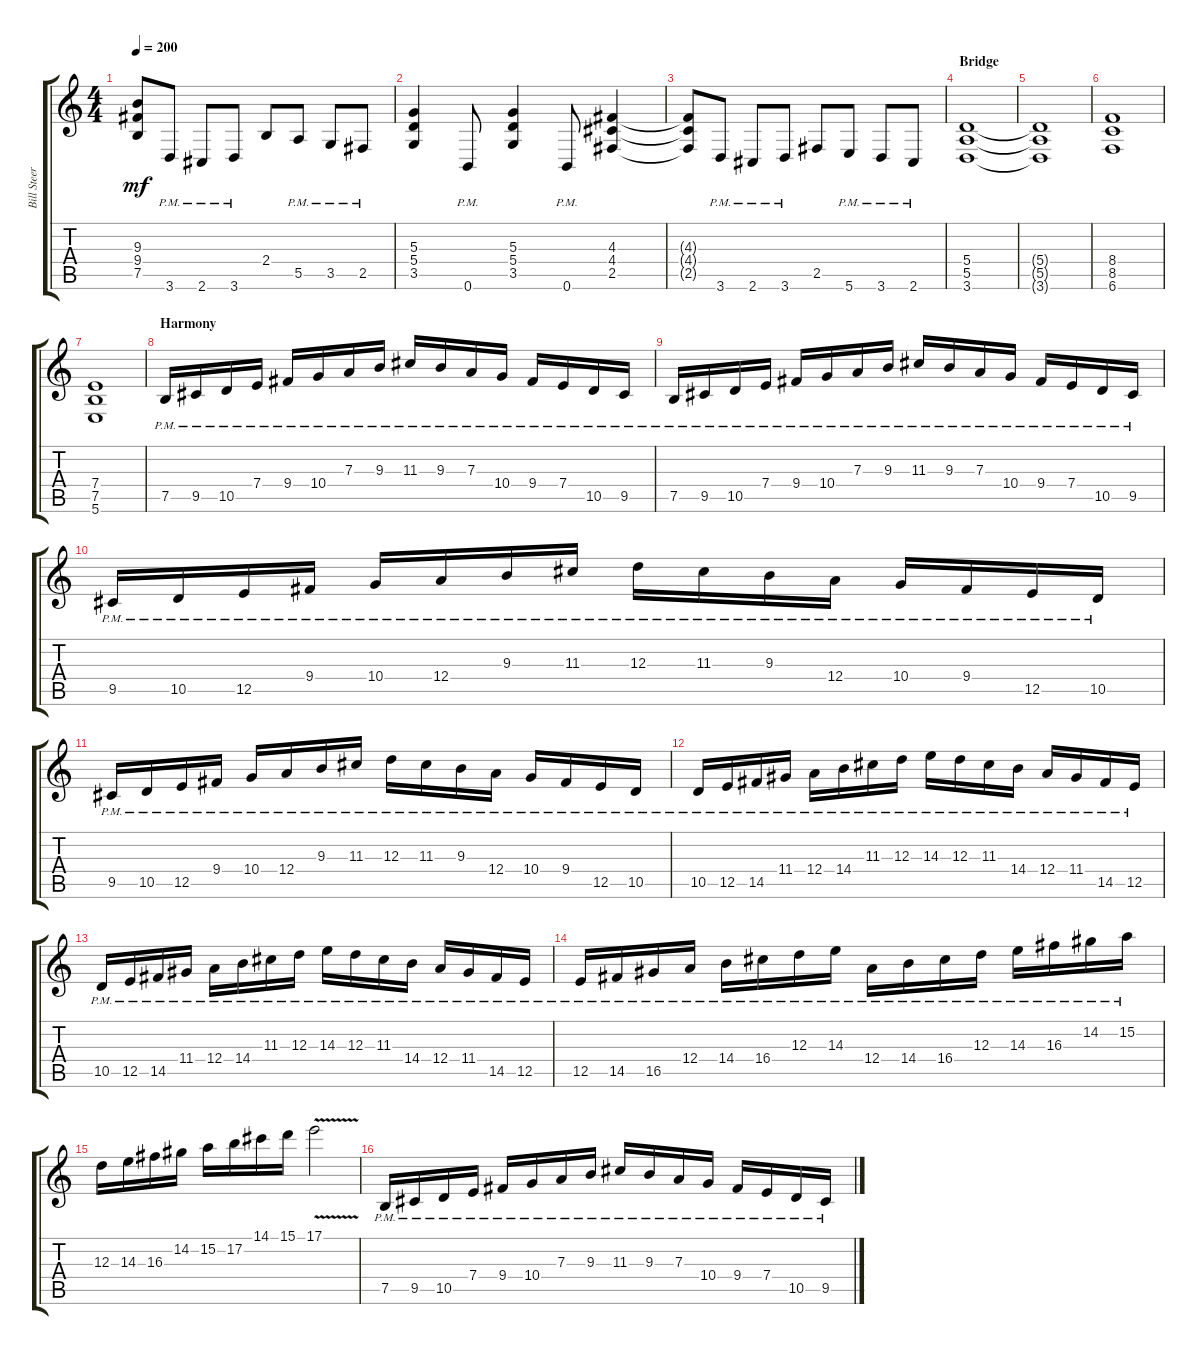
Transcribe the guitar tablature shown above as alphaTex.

\track ("Bill Steer (right)" "Bill Steer") {instrument distortionguitar}
\staff {score tabs}
\tuning (B3 Gb3 D3 A2 E2 B1) {hide}
\ts (4 4)
\tempo 200
\clef g2
\ks c
(9.3{t} 9.4{t} 7.5{t}).8{dy mf} 3.6{pm}.8 2.6{pm}.8 3.6{pm}.8 2.4.8 5.5{pm}.8 3.5{pm}.8 2.5{pm}.8 |
(5.3 5.4 3.5).4 0.6{pm}.8 (5.3 5.4 3.5).4 0.6{pm}.8 (4.3 4.4 2.5).4 |
(4.3{t} 4.4{t} 2.5{t}).8 3.6{pm}.8 2.6{pm}.8 3.6{pm}.8 2.5.8 5.6{pm}.8 3.6{pm}.8 2.6{pm}.8 |
\section ("" "Bridge")
(5.4 5.5 3.6).1 |
(5.4{t} 5.5{t} 3.6{t}).1 |
(8.4 8.5 6.6).1 |
(7.4 7.5 5.6).1 |
\section ("" "Harmony")
7.5{pm}.16 9.5{pm}.16 10.5{pm}.16 7.4{pm}.16 9.4{pm}.16 10.4{pm}.16 7.3{pm}.16 9.3{pm}.16 11.3{pm}.16 9.3{pm}.16 7.3{pm}.16 10.4{pm}.16 9.4{pm}.16 7.4{pm}.16 10.5{pm}.16 9.5{pm}.16 |
7.5{pm}.16 9.5{pm}.16 10.5{pm}.16 7.4{pm}.16 9.4{pm}.16 10.4{pm}.16 7.3{pm}.16 9.3{pm}.16 11.3{pm}.16 9.3{pm}.16 7.3{pm}.16 10.4{pm}.16 9.4{pm}.16 7.4{pm}.16 10.5{pm}.16 9.5{pm}.16 |
9.5{pm}.16 10.5{pm}.16 12.5{pm}.16 9.4{pm}.16 10.4{pm}.16 12.4{pm}.16 9.3{pm}.16 11.3{pm}.16 12.3{pm}.16 11.3{pm}.16 9.3{pm}.16 12.4{pm}.16 10.4{pm}.16 9.4{pm}.16 12.5{pm}.16 10.5{pm}.16 |
9.5{pm}.16 10.5{pm}.16 12.5{pm}.16 9.4{pm}.16 10.4{pm}.16 12.4{pm}.16 9.3{pm}.16 11.3{pm}.16 12.3{pm}.16 11.3{pm}.16 9.3{pm}.16 12.4{pm}.16 10.4{pm}.16 9.4{pm}.16 12.5{pm}.16 10.5{pm}.16 |
10.5{pm}.16 12.5{pm}.16 14.5{pm}.16 11.4{pm}.16 12.4{pm}.16 14.4{pm}.16 11.3{pm}.16 12.3{pm}.16 14.3{pm}.16 12.3{pm}.16 11.3{pm}.16 14.4{pm}.16 12.4{pm}.16 11.4{pm}.16 14.5{pm}.16 12.5{pm}.16 |
10.5{pm}.16 12.5{pm}.16 14.5{pm}.16 11.4{pm}.16 12.4{pm}.16 14.4{pm}.16 11.3{pm}.16 12.3{pm}.16 14.3{pm}.16 12.3{pm}.16 11.3{pm}.16 14.4{pm}.16 12.4{pm}.16 11.4{pm}.16 14.5{pm}.16 12.5{pm}.16 |
12.5{pm}.16 14.5{pm}.16 16.5{pm}.16 12.4{pm}.16 14.4{pm}.16 16.4{pm}.16 12.3{pm}.16 14.3{pm}.16 12.4{pm}.16 14.4{pm}.16 16.4{pm}.16 12.3{pm}.16 14.3{pm}.16 16.3{pm}.16 14.2{pm}.16 15.2{pm}.16 |
12.3.16 14.3.16 16.3.16 14.2.16 15.2.16 17.2.16 14.1.16 15.1.16 17.1{v}.2 |
7.5{pm}.16 9.5{pm}.16 10.5{pm}.16 7.4{pm}.16 9.4{pm}.16 10.4{pm}.16 7.3{pm}.16 9.3{pm}.16 11.3{pm}.16 9.3{pm}.16 7.3{pm}.16 10.4{pm}.16 9.4{pm}.16 7.4{pm}.16 10.5{pm}.16 9.5{pm}.16
